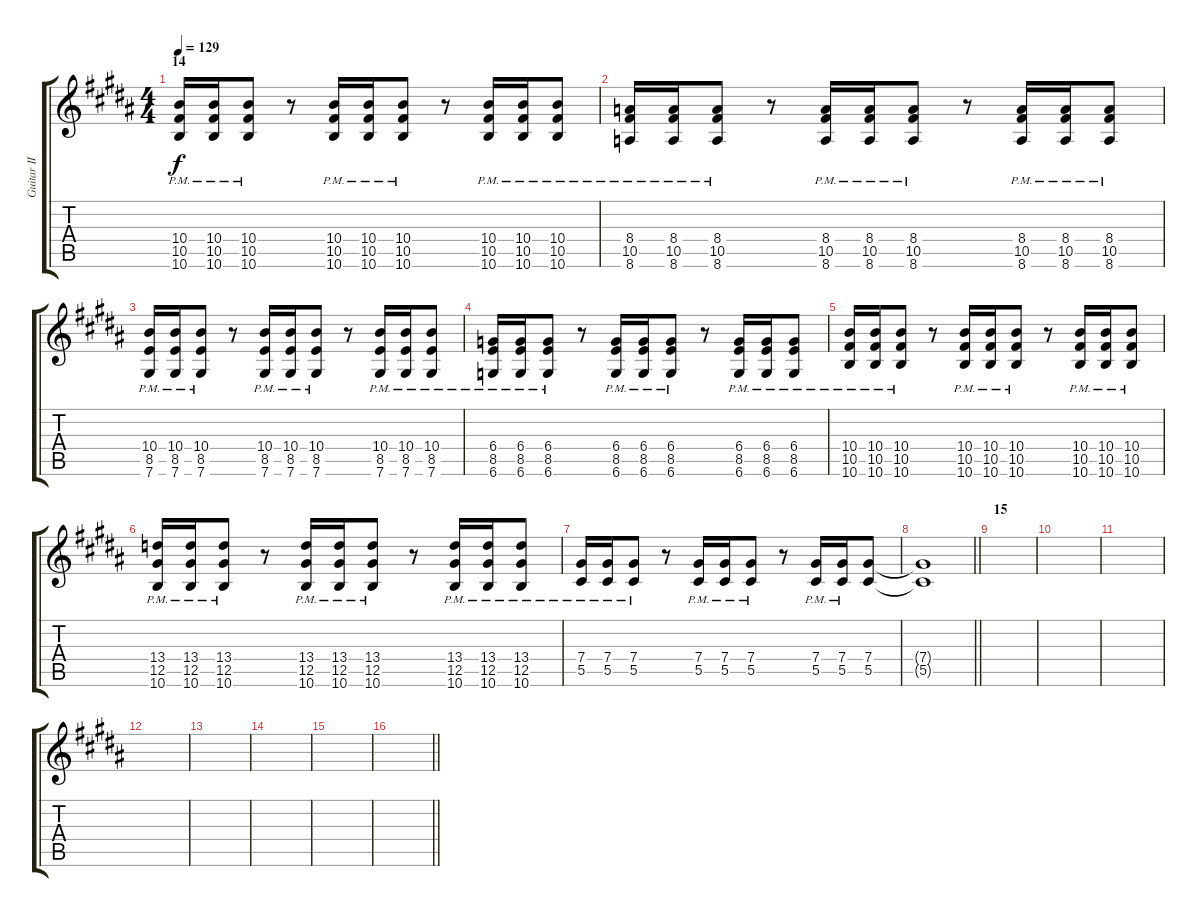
\track ("Guitar II (Teru)" "Guitar II ") {instrument distortionguitar}
\staff {score tabs}
\tuning (Eb4 Bb3 Gb3 Db3 Ab2 Db2) {hide}
\ts (4 4)
\section ("" "14")
\tempo 129
\clef g2
\ks g#minor
(10.4 10.5{pm} 10.6{pm}).16{dy f} (10.4 10.5{pm} 10.6{pm}).16 (10.4 10.5{pm} 10.6{pm}).8 r.8 (10.4 10.5{pm} 10.6{pm}).16 (10.4 10.5{pm} 10.6{pm}).16{beam merge} (10.4 10.5{pm} 10.6{pm}).8 r.8 (10.4 10.5{pm} 10.6{pm}).16 (10.4 10.5{pm} 10.6{pm}).16 (10.4 10.5{pm} 10.6{pm}).8 |
(8.4 10.5{pm} 8.6{pm}).16 (8.4 10.5{pm} 8.6{pm}).16 (8.4 10.5{pm} 8.6{pm}).8 r.8 (8.4 10.5{pm} 8.6{pm}).16 (8.4 10.5{pm} 8.6{pm}).16{beam merge} (8.4 10.5{pm} 8.6{pm}).8 r.8 (8.4 10.5{pm} 8.6{pm}).16 (8.4 10.5{pm} 8.6{pm}).16 (8.4 10.5{pm} 8.6{pm}).8 |
(10.4 8.5{pm} 7.6).16 (10.4 8.5{pm} 7.6).16 (10.4 8.5{pm} 7.6).8 r.8 (10.4 8.5{pm} 7.6).16 (10.4 8.5{pm} 7.6).16{beam merge} (10.4 8.5{pm} 7.6).8 r.8 (10.4 8.5{pm} 7.6).16 (10.4 8.5{pm} 7.6).16 (10.4 8.5{pm} 7.6).8 |
(6.4 8.5{pm} 6.6).16 (6.4 8.5{pm} 6.6).16 (6.4 8.5{pm} 6.6).8 r.8 (6.4 8.5{pm} 6.6).16 (6.4 8.5{pm} 6.6).16{beam merge} (6.4 8.5{pm} 6.6).8 r.8 (6.4 8.5{pm} 6.6).16 (6.4 8.5{pm} 6.6).16 (6.4 8.5{pm} 6.6).8 |
(10.4 10.5{pm} 10.6{pm}).16 (10.4 10.5{pm} 10.6{pm}).16 (10.4 10.5{pm} 10.6{pm}).8 r.8 (10.4 10.5{pm} 10.6{pm}).16 (10.4 10.5{pm} 10.6{pm}).16{beam merge} (10.4 10.5{pm} 10.6{pm}).8 r.8 (10.4 10.5{pm} 10.6{pm}).16 (10.4 10.5{pm} 10.6{pm}).16 (10.4 10.5{pm} 10.6{pm}).8 |
(13.4 12.5{pm} 10.6{pm}).16 (13.4 12.5{pm} 10.6{pm}).16 (13.4 12.5{pm} 10.6{pm}).8 r.8 (13.4 12.5{pm} 10.6{pm}).16 (13.4 12.5{pm} 10.6{pm}).16{beam merge} (13.4 12.5{pm} 10.6{pm}).8 r.8 (13.4 12.5{pm} 10.6{pm}).16 (13.4 12.5{pm} 10.6{pm}).16 (13.4 12.5{pm} 10.6{pm}).8 |
(7.4{pm} 5.5{pm}).16 (7.4{pm} 5.5{pm}).16 (7.4{pm} 5.5{pm}).8 r.8 (7.4{pm} 5.5{pm}).16 (7.4{pm} 5.5{pm}).16{beam merge} (7.4{pm} 5.5{pm}).8 r.8 (7.4{pm} 5.5{pm}).16 (7.4{pm} 5.5{pm}).16 (7.4 5.5).8 |
\barLineRight lightlight
(7.4{t} 5.5{t}).1 |
\section ("" "15")
|
|
|
|
|
|
|
\barLineRight lightlight
